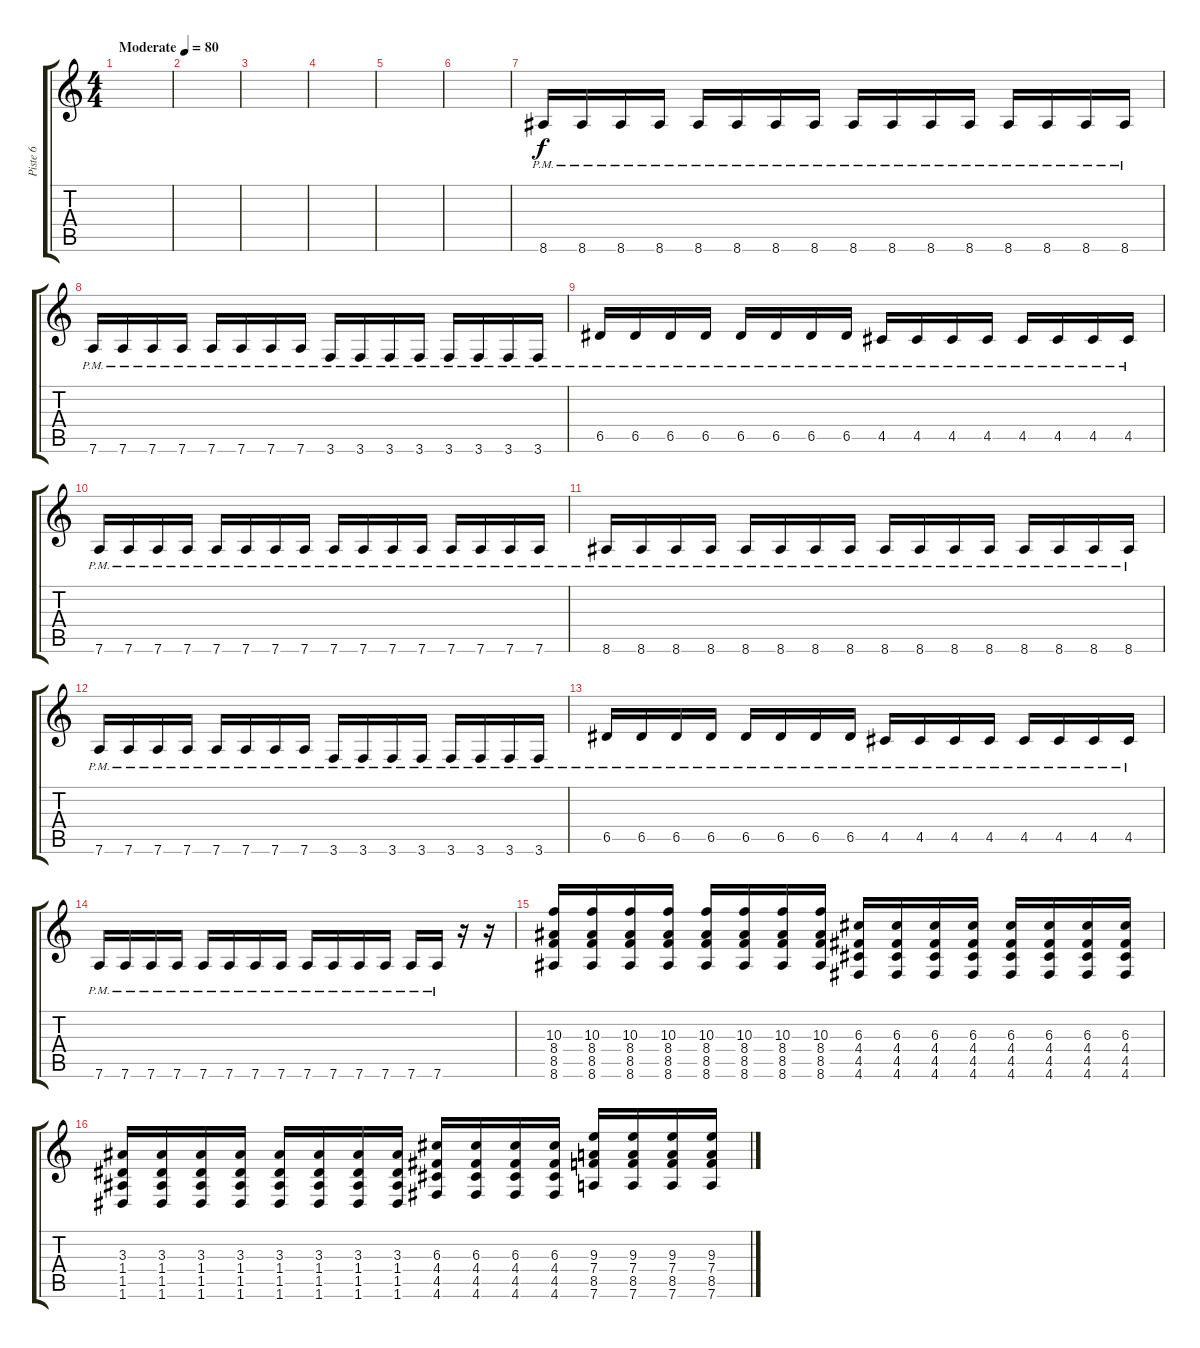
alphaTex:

\track ("Piste 6" "Piste 6") {instrument overdrivenguitar}
\staff {score tabs}
\tuning (E4 B3 G3 D3 A2 D2) {hide}
\ts (4 4)
\tempo (80 "Moderate")
\clef g2
\ks c
|
|
|
|
|
|
8.6{pm}.16 8.6{pm}.16 8.6{pm}.16 8.6{pm}.16 8.6{pm}.16 8.6{pm}.16 8.6{pm}.16 8.6{pm}.16 8.6{pm}.16 8.6{pm}.16 8.6{pm}.16 8.6{pm}.16 8.6{pm}.16 8.6{pm}.16 8.6{pm}.16 8.6{pm}.16 |
7.6{pm}.16 7.6{pm}.16 7.6{pm}.16 7.6{pm}.16 7.6{pm}.16 7.6{pm}.16 7.6{pm}.16 7.6{pm}.16 3.6{pm}.16 3.6{pm}.16 3.6{pm}.16 3.6{pm}.16 3.6{pm}.16 3.6{pm}.16 3.6{pm}.16 3.6{pm}.16 |
6.5{pm}.16 6.5{pm}.16 6.5{pm}.16 6.5{pm}.16 6.5{pm}.16 6.5{pm}.16 6.5{pm}.16 6.5{pm}.16 4.5{pm}.16 4.5{pm}.16 4.5{pm}.16 4.5{pm}.16 4.5{pm}.16 4.5{pm}.16 4.5{pm}.16 4.5{pm}.16 |
7.6{pm}.16 7.6{pm}.16 7.6{pm}.16 7.6{pm}.16 7.6{pm}.16 7.6{pm}.16 7.6{pm}.16 7.6{pm}.16 7.6{pm}.16 7.6{pm}.16 7.6{pm}.16 7.6{pm}.16 7.6{pm}.16 7.6{pm}.16 7.6{pm}.16 7.6{pm}.16 |
8.6{pm}.16 8.6{pm}.16 8.6{pm}.16 8.6{pm}.16 8.6{pm}.16 8.6{pm}.16 8.6{pm}.16 8.6{pm}.16 8.6{pm}.16 8.6{pm}.16 8.6{pm}.16 8.6{pm}.16 8.6{pm}.16 8.6{pm}.16 8.6{pm}.16 8.6{pm}.16 |
7.6{pm}.16 7.6{pm}.16 7.6{pm}.16 7.6{pm}.16 7.6{pm}.16 7.6{pm}.16 7.6{pm}.16 7.6{pm}.16 3.6{pm}.16 3.6{pm}.16 3.6{pm}.16 3.6{pm}.16 3.6{pm}.16 3.6{pm}.16 3.6{pm}.16 3.6{pm}.16 |
6.5{pm}.16 6.5{pm}.16 6.5{pm}.16 6.5{pm}.16 6.5{pm}.16 6.5{pm}.16 6.5{pm}.16 6.5{pm}.16 4.5{pm}.16 4.5{pm}.16 4.5{pm}.16 4.5{pm}.16 4.5{pm}.16 4.5{pm}.16 4.5{pm}.16 4.5{pm}.16 |
7.6{pm}.16 7.6{pm}.16 7.6{pm}.16 7.6{pm}.16 7.6{pm}.16 7.6{pm}.16 7.6{pm}.16 7.6{pm}.16 7.6{pm}.16 7.6{pm}.16 7.6{pm}.16 7.6{pm}.16 7.6{pm}.16 7.6{pm}.16 r.16 r.16 |
(10.3 8.4 8.5 8.6).16 (10.3 8.4 8.5 8.6).16 (10.3 8.4 8.5 8.6).16 (10.3 8.4 8.5 8.6).16 (10.3 8.4 8.5 8.6).16 (10.3 8.4 8.5 8.6).16 (10.3 8.4 8.5 8.6).16 (10.3 8.4 8.5 8.6).16 (6.3 4.4 4.5 4.6).16 (6.3 4.4 4.5 4.6).16 (6.3 4.4 4.5 4.6).16 (6.3 4.4 4.5 4.6).16 (6.3 4.4 4.5 4.6).16 (6.3 4.4 4.5 4.6).16 (6.3 4.4 4.5 4.6).16 (6.3 4.4 4.5 4.6).16 |
(3.3 1.4 1.5 1.6).16 (3.3 1.4 1.5 1.6).16 (3.3 1.4 1.5 1.6).16 (3.3 1.4 1.5 1.6).16 (3.3 1.4 1.5 1.6).16 (3.3 1.4 1.5 1.6).16 (3.3 1.4 1.5 1.6).16 (3.3 1.4 1.5 1.6).16 (6.3 4.4 4.5 4.6).16 (6.3 4.4 4.5 4.6).16 (6.3 4.4 4.5 4.6).16 (6.3 4.4 4.5 4.6).16 (9.3 7.4 8.5 7.6).16 (9.3 7.4 8.5 7.6).16 (9.3 7.4 8.5 7.6).16 (9.3 7.4 8.5 7.6).16
